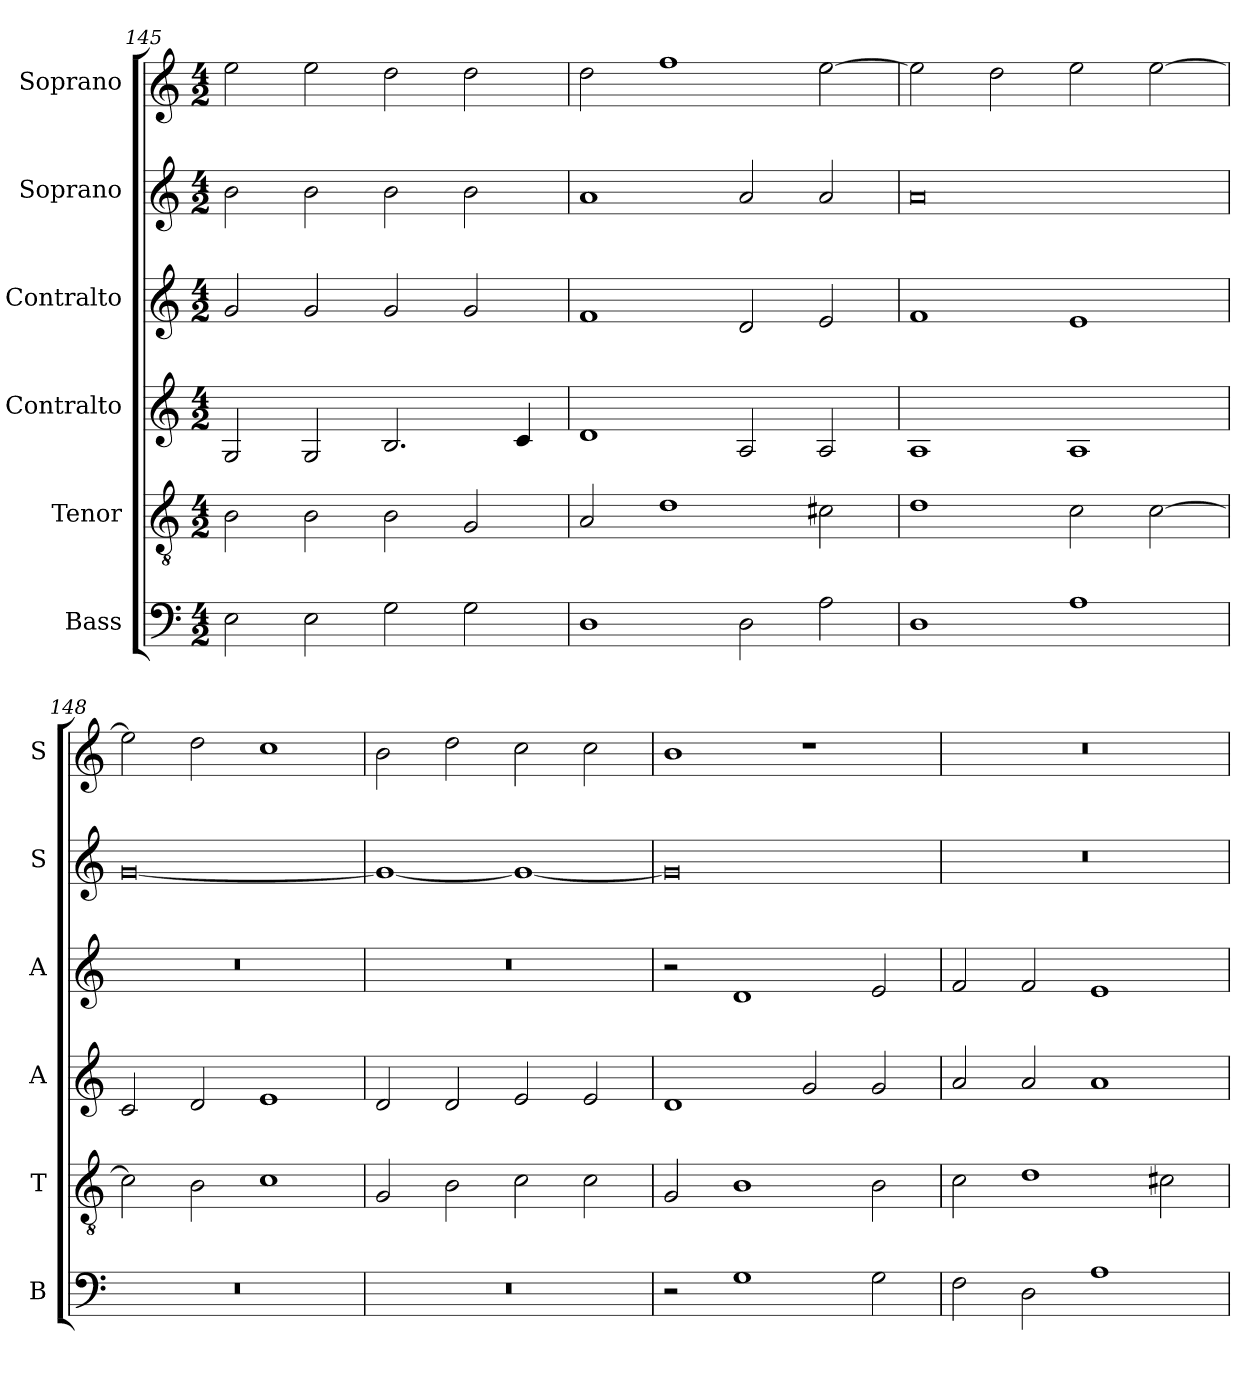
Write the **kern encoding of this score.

**kern	**kern	**kern	**kern	**kern	**kern
*part6	*part5	*part4	*part3	*part2	*part1
*staff6	*staff5	*staff4	*staff3	*staff2	*staff1
*I"Bass	*I"Tenor	*I"Contralto	*I"Contralto	*I"Soprano	*I"Soprano
*I'B	*I'T	*I'A	*I'A	*I'S	*I'S
*clefF4	*clefGv2	*clefG2	*clefG2	*clefG2	*clefG2
*k[]	*k[]	*k[]	*k[]	*k[]	*k[]
*C:ion	*C:ion	*C:ion	*C:ion	*C:ion	*C:ion
*M4/2	*M4/2	*M4/2	*M4/2	*M4/2	*M4/2
=145	=145	=145	=145	=145	=145
2E	2B	2G	2g	2b	2ee
2E	2B	2G	2g	2b	2ee
2G	2B	2.B	2g	2b	2dd
2G	2G	.	2g	2b	2dd
.	.	4c	.	.	.
=146	=146	=146	=146	=146	=146
1D	2A	1d	1f	1a	2dd
.	1d	.	.	.	1ff
2D	.	2A	2d	2a	.
2A	2c#X	2A	2e	2a	[2ee
=147	=147	=147	=147	=147	=147
1D	1d	1A	1f	0a	2ee]
.	.	.	.	.	2dd
1A	2c	1A	1e	.	2ee
.	[2c	.	.	.	[2ee
=148	=148	=148	=148	=148	=148
0r	2c]	2c	0r	[0g	2ee]
.	2B	2d	.	.	2dd
.	1c	1e	.	.	1cc
=149	=149	=149	=149	=149	=149
0r	2G	2d	0r	1g_	2b
.	2B	2d	.	.	2dd
.	2c	2e	.	1g_	2cc
.	2c	2e	.	.	2cc
=150	=150	=150	=150	=150	=150
2r	2G	1d	2r	0g]	1b
1G	1B	.	1d	.	.
.	.	2g	.	.	1r
2G	2B	2g	2e	.	.
=151	=151	=151	=151	=151	=151
2F	2c	2a	2f	0r	0r
2D	1d	2a	2f	.	.
1A	.	1a	1e	.	.
.	2c#X	.	.	.	.
=	=	=	=	=	=
*-	*-	*-	*-	*-	*-
